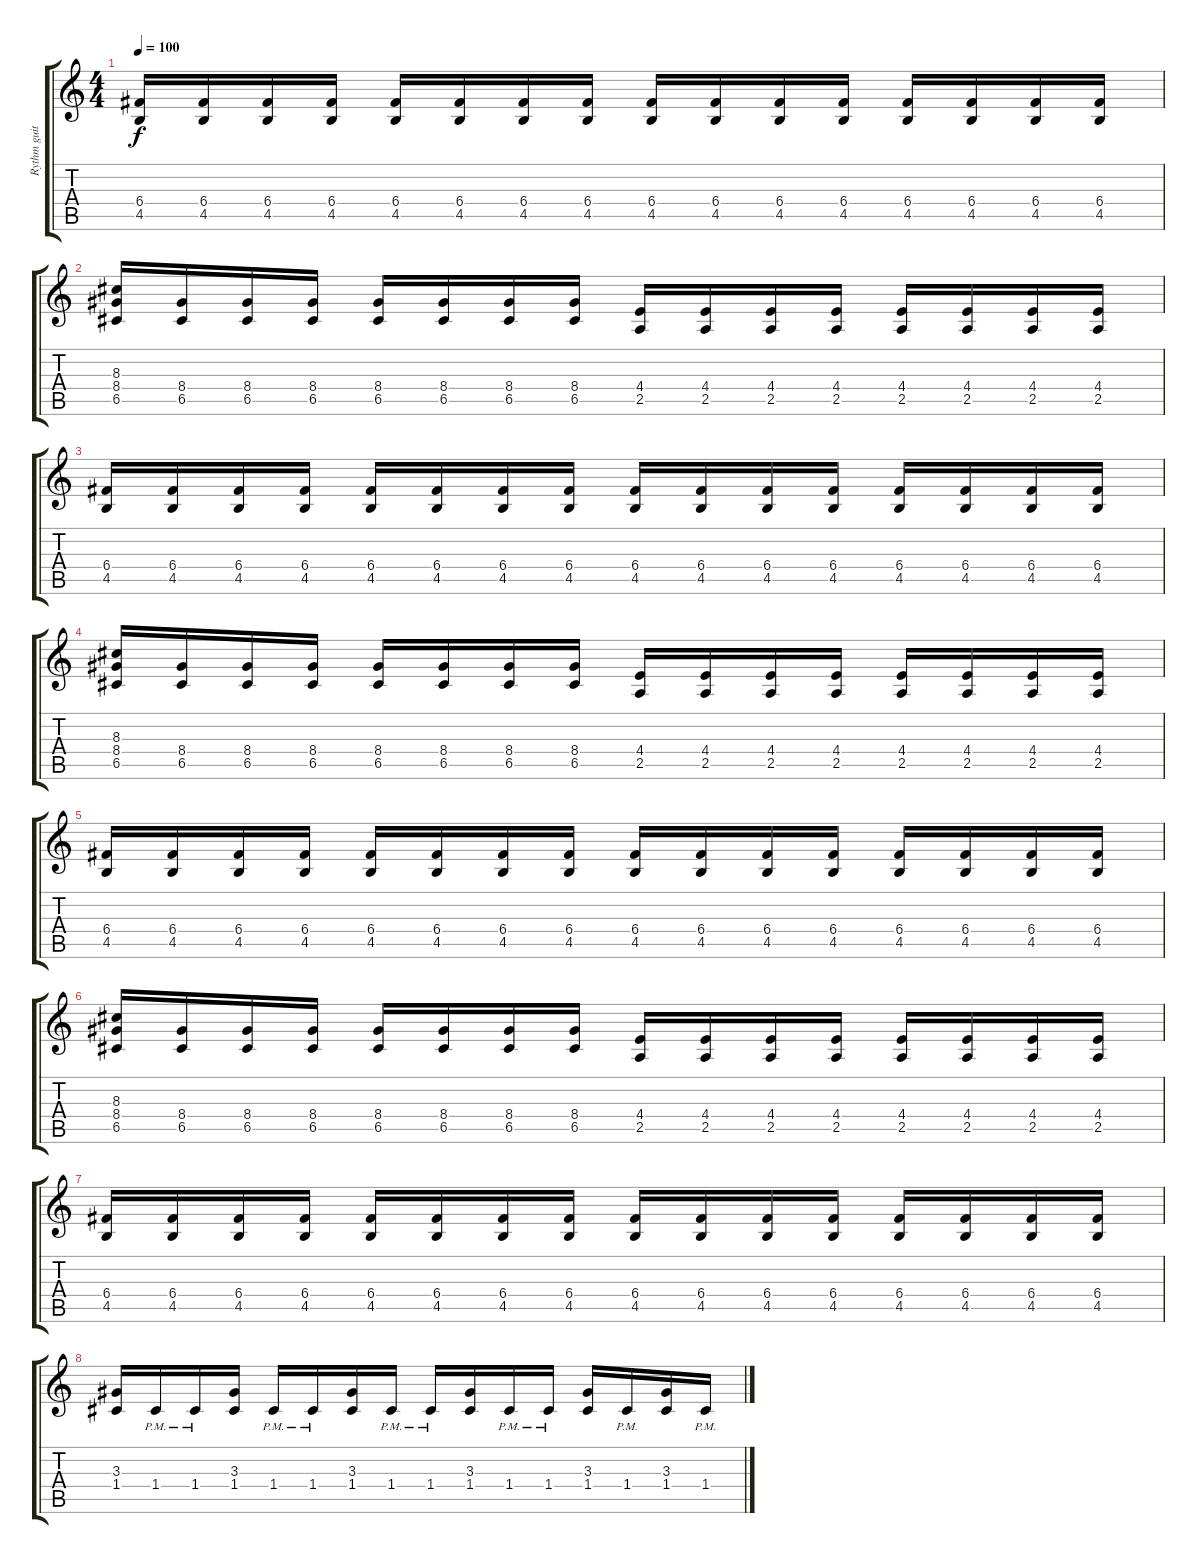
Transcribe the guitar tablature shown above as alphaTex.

\track ("Rythm guitar" "Rythm guit") {instrument distortionguitar}
\staff {score tabs}
\tuning (D4 A3 F3 C3 G2 C2) {hide}
\ts (4 4)
\tempo 100
\clef g2
\ks c
(6.4 4.5).16{dy f} (6.4 4.5).16 (6.4 4.5).16 (6.4 4.5).16 (6.4 4.5).16 (6.4 4.5).16 (6.4 4.5).16 (6.4 4.5).16 (6.4 4.5).16 (6.4 4.5).16 (6.4 4.5).16 (6.4 4.5).16 (6.4 4.5).16 (6.4 4.5).16 (6.4 4.5).16 (6.4 4.5).16 |
(8.3 8.4 6.5).16 (8.4 6.5).16 (8.4 6.5).16 (8.4 6.5).16 (8.4 6.5).16 (8.4 6.5).16 (8.4 6.5).16 (8.4 6.5).16 (4.4 2.5).16 (4.4 2.5).16 (4.4 2.5).16 (4.4 2.5).16 (4.4 2.5).16 (4.4 2.5).16 (4.4 2.5).16 (4.4 2.5).16 |
(6.4 4.5).16 (6.4 4.5).16 (6.4 4.5).16 (6.4 4.5).16 (6.4 4.5).16 (6.4 4.5).16 (6.4 4.5).16 (6.4 4.5).16 (6.4 4.5).16 (6.4 4.5).16 (6.4 4.5).16 (6.4 4.5).16 (6.4 4.5).16 (6.4 4.5).16 (6.4 4.5).16 (6.4 4.5).16 |
(8.3 8.4 6.5).16 (8.4 6.5).16 (8.4 6.5).16 (8.4 6.5).16 (8.4 6.5).16 (8.4 6.5).16 (8.4 6.5).16 (8.4 6.5).16 (4.4 2.5).16 (4.4 2.5).16 (4.4 2.5).16 (4.4 2.5).16 (4.4 2.5).16 (4.4 2.5).16 (4.4 2.5).16 (4.4 2.5).16 |
(6.4 4.5).16 (6.4 4.5).16 (6.4 4.5).16 (6.4 4.5).16 (6.4 4.5).16 (6.4 4.5).16 (6.4 4.5).16 (6.4 4.5).16 (6.4 4.5).16 (6.4 4.5).16 (6.4 4.5).16 (6.4 4.5).16 (6.4 4.5).16 (6.4 4.5).16 (6.4 4.5).16 (6.4 4.5).16 |
(8.3 8.4 6.5).16 (8.4 6.5).16 (8.4 6.5).16 (8.4 6.5).16 (8.4 6.5).16 (8.4 6.5).16 (8.4 6.5).16 (8.4 6.5).16 (4.4 2.5).16 (4.4 2.5).16 (4.4 2.5).16 (4.4 2.5).16 (4.4 2.5).16 (4.4 2.5).16 (4.4 2.5).16 (4.4 2.5).16 |
(6.4 4.5).16 (6.4 4.5).16 (6.4 4.5).16 (6.4 4.5).16 (6.4 4.5).16 (6.4 4.5).16 (6.4 4.5).16 (6.4 4.5).16 (6.4 4.5).16 (6.4 4.5).16 (6.4 4.5).16 (6.4 4.5).16 (6.4 4.5).16 (6.4 4.5).16 (6.4 4.5).16 (6.4 4.5).16 |
(3.3 1.4).16 1.4{pm}.16 1.4{pm}.16 (3.3 1.4).16 1.4{pm}.16 1.4{pm}.16 (3.3 1.4).16 1.4{pm}.16 1.4{pm}.16 (3.3 1.4).16 1.4{pm}.16 1.4{pm}.16 (3.3 1.4).16 1.4{pm}.16 (3.3 1.4).16 1.4{pm}.16
